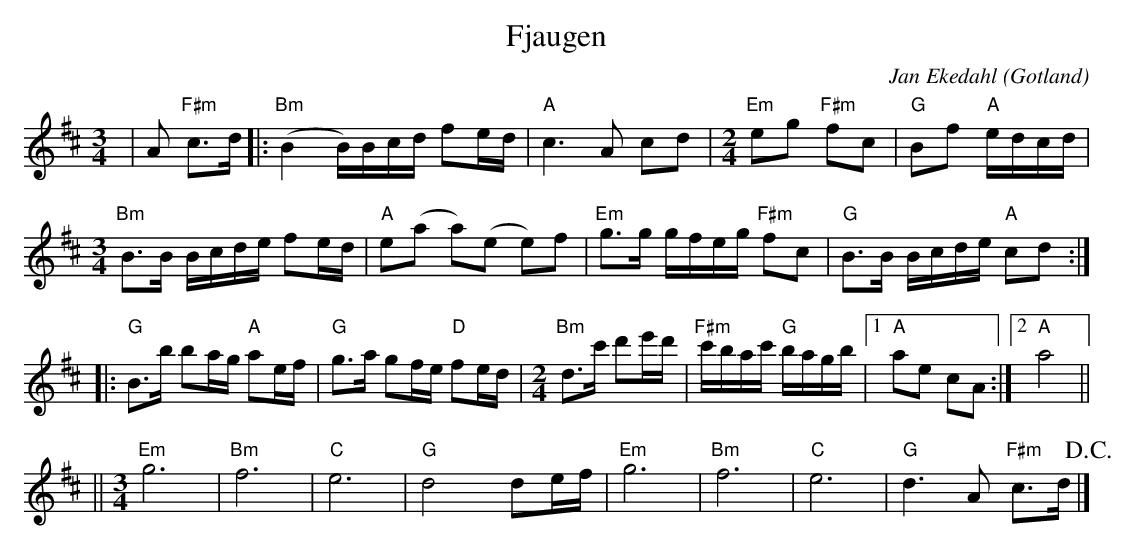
X:1
T:Fjaugen
O: Gotland
C: Jan Ekedahl
M:3/4
L:1/8
K:Bm
| A "F#m"c>d |: "Bm"(B2 B/)B/c/d/ fe/d/ | "A"c3 A cd | [M: 2/4] "Em"eg "F#m"fc | "G"Bf "A"e/d/c/d/ |
[M: 3/4] "Bm"B>B B/c/d/e/ fe/d/ | "A"e(a a)(e e)f | "Em"g>g g/f/e/g/ "F#m"fc | "G"B>B B/c/d/e/ "A"cd ::
  "G"B>b ba/g/ "A"ae/f/ | "G"g>a gf/e/ "D"fe/d/ | [M: 2/4] "Bm"d>c' d'e'/d'/ | "F#m"c'/b/a/c'/ "G"b/a/g/b/ |1 "A"ae cA :|2 "A"a4 ||
|| [M: 3/4] "Em"g6 | "Bm"f6 | "C"e6 | "G"d4 de/f/ | "Em"g6 | "Bm"f6 | "C"e6 | "G"d2>A2 "F#m"c>d !D.C.! |]
